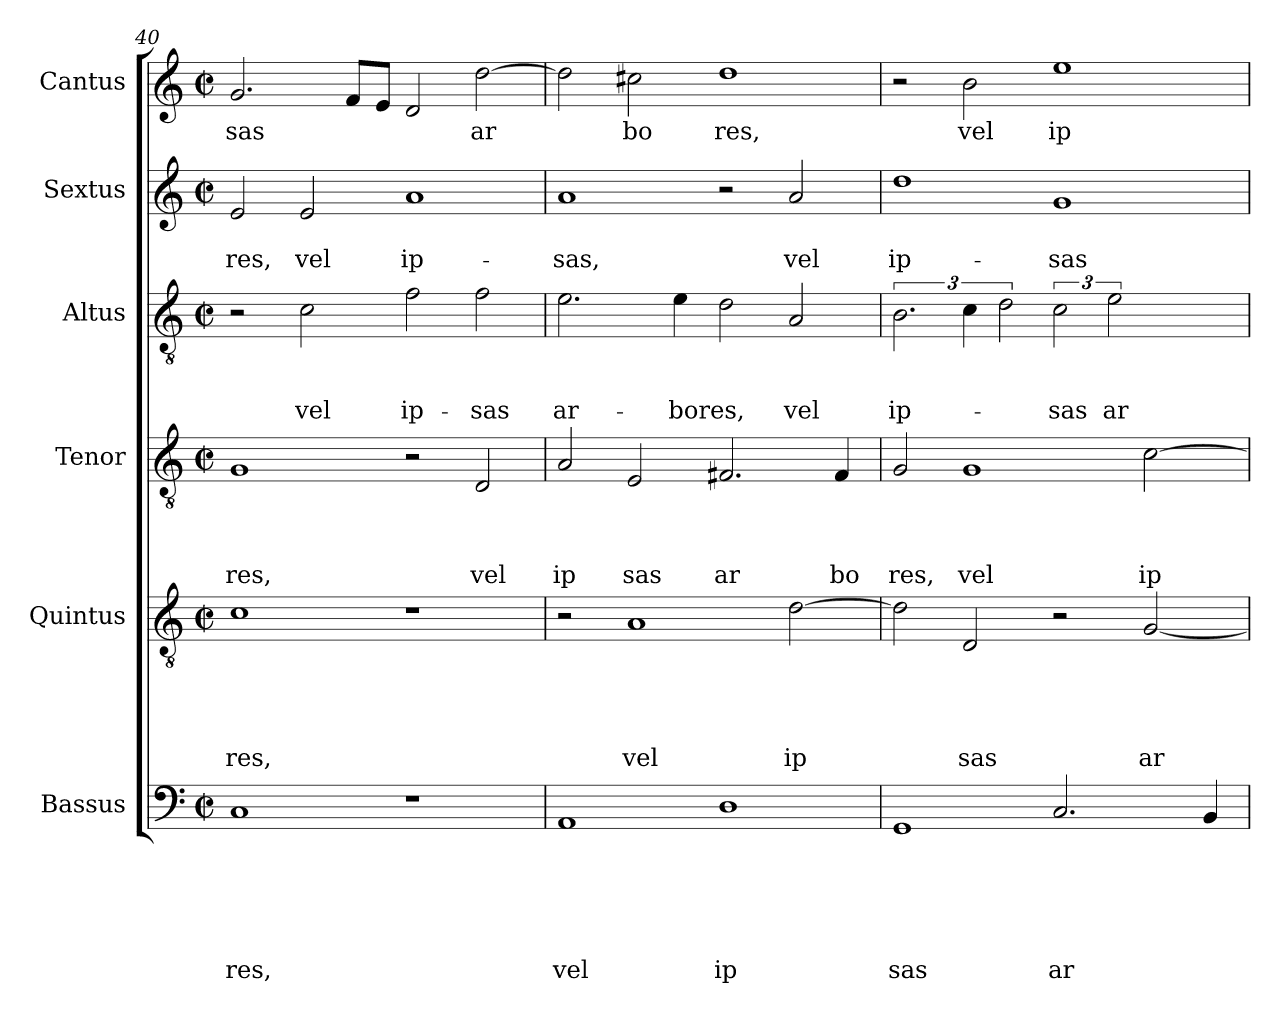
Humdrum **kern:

**kern	**text	**text	**text	**text	**text	**text	**kern	**text	**text	**text	**text	**text	**kern	**text	**text	**text	**text	**kern	**text	**text	**text	**kern	**text	**text	**kern	**text
*part6	*part6	*part6	*part6	*part6	*part6	*part6	*part5	*part5	*part5	*part5	*part5	*part5	*part4	*part4	*part4	*part4	*part4	*part3	*part3	*part3	*part3	*part2	*part2	*part2	*part1	*part1
*staff6	*staff6	*staff6	*staff6	*staff6	*staff6	*staff6	*staff5	*staff5	*staff5	*staff5	*staff5	*staff5	*staff4	*staff4	*staff4	*staff4	*staff4	*staff3	*staff3	*staff3	*staff3	*staff2	*staff2	*staff2	*staff1	*staff1
*I"Bassus	*	*	*	*	*	*	*I"Quintus	*	*	*	*	*	*I"Tenor	*	*	*	*	*I"Altus	*	*	*	*I"Sextus	*	*	*I"Cantus	*
*clefF4	*	*	*	*	*	*	*clefGv2	*	*	*	*	*	*clefGv2	*	*	*	*	*clefGv2	*	*	*	*clefG2	*	*	*clefG2	*
*k[]	*	*	*	*	*	*	*k[]	*	*	*	*	*	*k[]	*	*	*	*	*k[]	*	*	*	*k[]	*	*	*k[]	*
*C:	*	*	*	*	*	*	*C:	*	*	*	*	*	*C:	*	*	*	*	*C:	*	*	*	*C:	*	*	*C:	*
*M2/2	*	*	*	*	*	*	*M2/2	*	*	*	*	*	*M2/2	*	*	*	*	*M2/2	*	*	*	*M2/2	*	*	*M2/2	*
*met(c|)	*	*	*	*	*	*	*met(c|)	*	*	*	*	*	*met(c|)	*	*	*	*	*met(c|)	*	*	*	*met(c|)	*	*	*met(c|)	*
=40	=40	=40	=40	=40	=40	=40	=40	=40	=40	=40	=40	=40	=40	=40	=40	=40	=40	=40	=40	=40	=40	=40	=40	=40	=40	=40
!	!	!	!	!	!	!LO:LY:b	!	!	!	!	!	!LO:LY:b	!	!	!	!	!LO:LY:b	!	!	!	!	!	!	!LO:LY:b	!	!LO:LY:b
1C	.	.	.	.	.	res,	1c	.	.	.	.	res,	1G	.	.	.	res,	2r	.	.	.	2e/	.	-res,	2.g/	sas
!	!	!	!	!	!	!	!	!	!	!	!	!	!	!	!	!	!	!	!	!	!LO:LY:b	!	!	!LO:LY:b	!	!
.	.	.	.	.	.	.	.	.	.	.	.	.	.	.	.	.	.	2c\	.	.	vel	2e/	.	vel	.	.
.	.	.	.	.	.	.	.	.	.	.	.	.	.	.	.	.	.	.	.	.	.	.	.	.	8f/L	.
.	.	.	.	.	.	.	.	.	.	.	.	.	.	.	.	.	.	.	.	.	.	.	.	.	8e/J	.
!	!	!	!	!	!	!	!	!	!	!	!	!	!	!	!	!	!	!	!	!	!LO:LY:b	!	!	!LO:LY:b	!	!
1r	.	.	.	.	.	.	1r	.	.	.	.	.	2r	.	.	.	.	2f\	.	.	ip-	1a	.	ip-	2d/	.
!	!	!	!	!	!	!	!	!	!	!	!	!	!	!	!	!	!LO:LY:b	!	!	!	!LO:LY:b	!	!	!	!	!LO:LY:b
.	.	.	.	.	.	.	.	.	.	.	.	.	2D/	.	.	.	vel	2f\	.	.	-sas	.	.	.	[>2dd\	ar
=41	=41	=41	=41	=41	=41	=41	=41	=41	=41	=41	=41	=41	=41	=41	=41	=41	=41	=41	=41	=41	=41	=41	=41	=41	=41	=41
!	!	!	!	!	!	!LO:LY:b	!	!	!	!	!	!	!	!	!	!	!LO:LY:b	!	!	!	!LO:LY:b	!	!	!LO:LY:b	!	!
1AA	.	.	.	.	.	vel	2r	.	.	.	.	.	2A/	.	.	.	ip	2.e\	.	.	ar-	1a	.	-sas,	2dd\]	.
!	!	!	!	!	!	!	!	!	!	!	!	!LO:LY:b	!	!	!	!	!LO:LY:b	!	!	!	!	!	!	!	!	!LO:LY:b
.	.	.	.	.	.	.	1A	.	.	.	.	vel	2E/	.	.	.	sas	.	.	.	.	.	.	.	2cc#X\	bo
!	!	!	!	!	!	!	!	!	!	!	!	!	!	!	!	!	!	!	!	!	!LO:LY:b	!	!	!	!	!
.	.	.	.	.	.	.	.	.	.	.	.	.	.	.	.	.	.	4e\	.	.	-bores,	.	.	.	.	.
!	!	!	!	!	!	!LO:LY:b	!	!	!	!	!	!	!	!	!	!	!LO:LY:b	!	!	!	!	!	!	!	!	!LO:LY:b
1D	.	.	.	.	.	ip	.	.	.	.	.	.	2.F#X/	.	.	.	ar	2d\	.	.	.	2r	.	.	1dd	res,
!	!	!	!	!	!	!	!	!	!	!	!	!LO:LY:b	!	!	!	!	!	!	!	!	!LO:LY:b	!	!	!LO:LY:b	!	!
.	.	.	.	.	.	.	[>2d\	.	.	.	.	ip	.	.	.	.	.	2A/	.	.	vel	2a/	.	vel	.	.
!	!	!	!	!	!	!	!	!	!	!	!	!	!	!	!	!	!LO:LY:b	!	!	!	!	!	!	!	!	!
.	.	.	.	.	.	.	.	.	.	.	.	.	4F#/	.	.	.	bo	.	.	.	.	.	.	.	.	.
=42	=42	=42	=42	=42	=42	=42	=42	=42	=42	=42	=42	=42	=42	=42	=42	=42	=42	=42	=42	=42	=42	=42	=42	=42	=42	=42
!	!	!	!	!	!	!LO:LY:b	!	!	!	!	!	!	!	!	!	!	!LO:LY:b	!	!	!	!LO:LY:b	!	!	!LO:LY:b	!	!
1GG	.	.	.	.	.	sas	2d\]	.	.	.	.	.	2G/	.	.	.	res,	3.B\	.	.	ip-	1dd	.	ip-	2r	.
!	!	!	!	!	!	!	!	!	!	!	!	!LO:LY:b	!	!	!	!	!LO:LY:b	!	!	!	!	!	!	!	!	!LO:LY:b
.	.	.	.	.	.	.	2D/	.	.	.	.	sas	1G	.	.	.	vel	6c\	.	.	.	.	.	.	2b\	vel
.	.	.	.	.	.	.	.	.	.	.	.	.	.	.	.	.	.	3d\	.	.	.	.	.	.	.	.
!	!	!	!	!	!	!LO:LY:b	!	!	!	!	!	!	!	!	!	!	!	!	!	!	!LO:LY:b	!	!	!LO:LY:b	!	!LO:LY:b
2.C/	.	.	.	.	.	ar	2r	.	.	.	.	.	.	.	.	.	.	3c\	.	.	-sas	1g	.	-sas	1ee	ip
!	!	!	!	!	!	!	!	!	!	!	!	!	!	!	!	!	!	!	!	!	!LO:LY:b	!	!	!	!	!
.	.	.	.	.	.	.	.	.	.	.	.	.	.	.	.	.	.	3e\	.	.	ar-	.	.	.	.	.
!	!	!	!	!	!	!	!	!	!	!	!	!LO:LY:b	!	!	!	!	!LO:LY:b	!	!	!	!	!	!	!	!	!
.	.	.	.	.	.	.	[<2G/	.	.	.	.	ar	[<2c\	.	.	.	ip	.	.	.	.	.	.	.	.	.
.	.	.	.	.	.	.	.	.	.	.	.	.	.	.	.	.	.	3ryy	.	.	.	.	.	.	.	.
4BB/	.	.	.	.	.	.	.	.	.	.	.	.	.	.	.	.	.	.	.	.	.	.	.	.	.	.
=	=	=	=	=	=	=	=	=	=	=	=	=	=	=	=	=	=	=	=	=	=	=	=	=	=	=
*-	*-	*-	*-	*-	*-	*-	*-	*-	*-	*-	*-	*-	*-	*-	*-	*-	*-	*-	*-	*-	*-	*-	*-	*-	*-	*-
